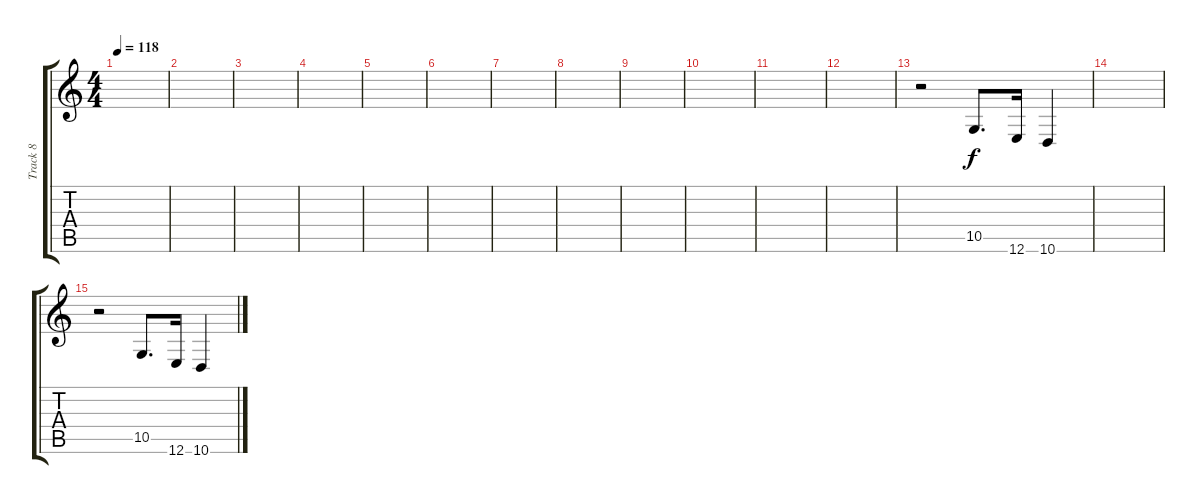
\track ("Track 8" "Track 8") {instrument choiraahs}
\staff {score tabs}
\tuning (E4 B3 G3 D3 A2 E2) {hide}
\ts (4 4)
\tempo 118
\clef g2
\ks c
|
|
|
|
|
|
|
|
|
|
|
|
r.2 10.5.8{d} 12.6.16 10.6.4 |
|
r.2 10.5.8{d} 12.6.16 10.6.4
